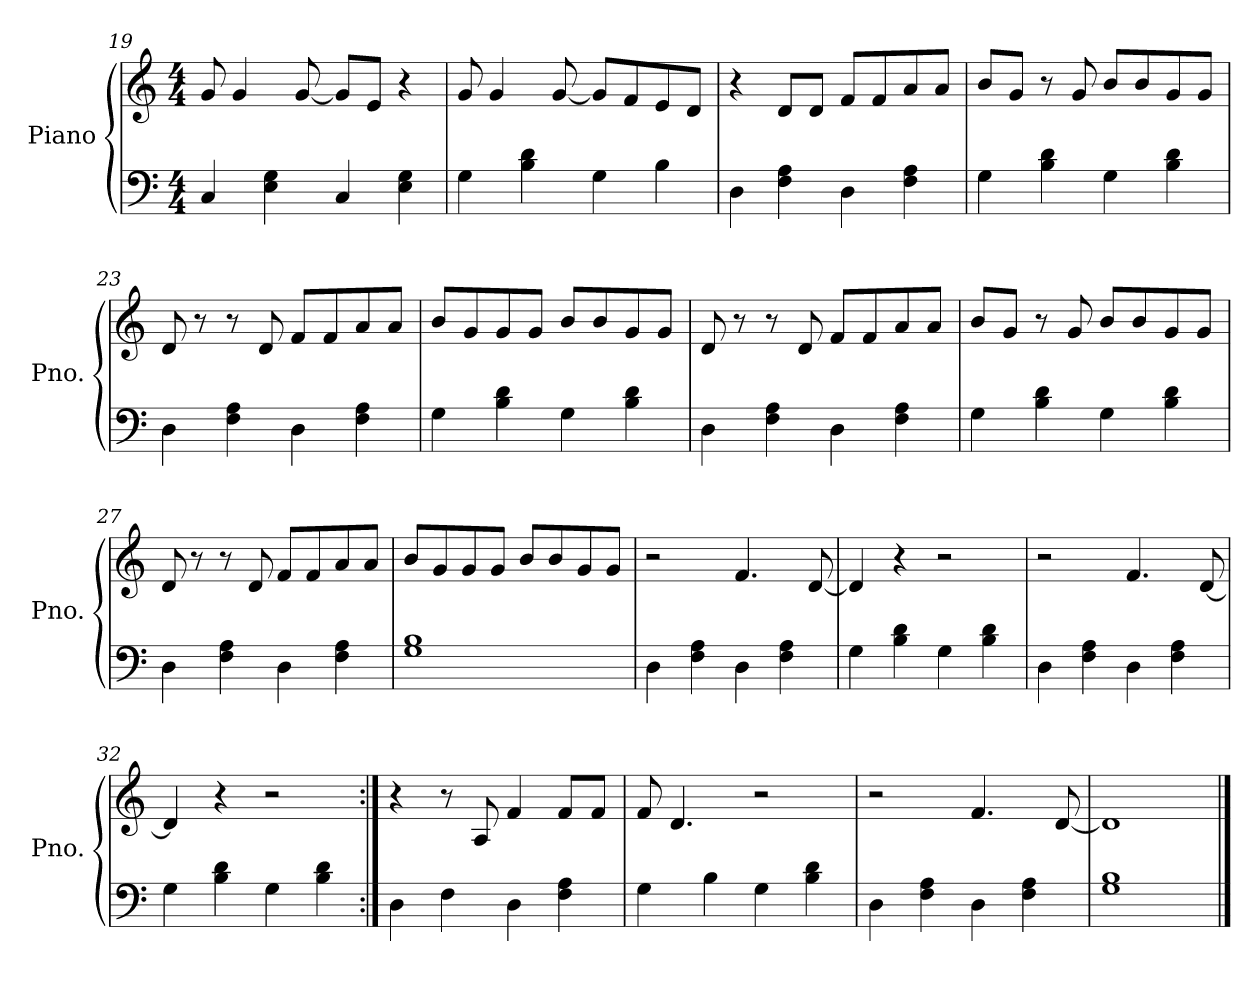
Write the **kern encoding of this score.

**kern	**kern
*part1	*part1
*staff2	*staff1
*I"Piano	*
*I'Pno.	*
*clefF4	*clefG2
*k[]	*k[]
*M4/4	*M4/4
=19	=19
4C/	8g/
.	4g/
4E\ 4G\	.
.	[8g/
4C/	8g/L]
.	8e/J
4E\ 4G\	4r
!!LO:PB:g=z
=20	=20
4G\	8g/
.	4g/
4B\ 4d\	.
.	[8g/
4G\	8g/L]
.	8f/
4B\	8e/
.	8d/J
=21	=21
4D\	4r
4F\ 4A\	8d/L
.	8d/J
4D\	8f/L
.	8f/
4F\ 4A\	8a/
.	8a/J
=22	=22
4G\	8b/L
.	8g/J
4B\ 4d\	8r
.	8g/
4G\	8b/L
.	8b/
4B\ 4d\	8g/
.	8g/J
!!LO:LB:g=z
=23	=23
4D\	8d/
.	8r
4F\ 4A\	8r
.	8d/
4D\	8f/L
.	8f/
4F\ 4A\	8a/
.	8a/J
=24	=24
4G\	8b/L
.	8g/
4B\ 4d\	8g/
.	8g/J
4G\	8b/L
.	8b/
4B\ 4d\	8g/
.	8g/J
=25	=25
4D\	8d/
.	8r
4F\ 4A\	8r
.	8d/
4D\	8f/L
.	8f/
4F\ 4A\	8a/
.	8a/J
!!LO:LB:g=z
=26	=26
4G\	8b/L
.	8g/J
4B\ 4d\	8r
.	8g/
4G\	8b/L
.	8b/
4B\ 4d\	8g/
.	8g/J
=27	=27
4D\	8d/
.	8r
4F\ 4A\	8r
.	8d/
4D\	8f/L
.	8f/
4F\ 4A\	8a/
.	8a/J
=28	=28
1G 1B	8b/L
.	8g/
.	8g/
.	8g/J
.	8b/L
.	8b/
.	8g/
.	8g/J
!!LO:LB:g=z
=29	=29
4D\	2r
4F\ 4A\	.
4D\	4.f/
4F\ 4A\	.
.	[8d/
=30	=30
4G\	4d/]
4B\ 4d\	4r
4G\	2r
4B\ 4d\	.
=31	=31
4D\	2r
4F\ 4A\	.
4D\	4.f/
4F\ 4A\	.
.	[8d/
=32	=32
4G\	4d/]
4B\ 4d\	4r
4G\	2r
4B\ 4d\	.
!!LO:LB:g=z
=33:|!	=33:|!
4D\	4r
4F\	8r
.	8A/
4D\	4f/
4F\ 4A\	8f/L
.	8f/J
=34	=34
4G\	8f/
.	4.d/
4B\	.
4G\	2r
4B\ 4d\	.
=35	=35
4D\	2r
4F\ 4A\	.
4D\	4.f/
4F\ 4A\	.
.	[8d/
=36	=36
1G 1B	1d]
==	==
*-	*-
